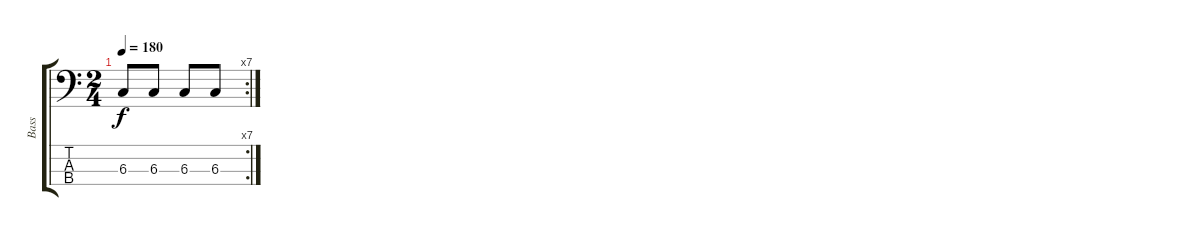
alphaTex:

\track ("Bass" "Bass") {instrument electricbassfinger}
\staff {score tabs}
\tuning (E2 B1 Gb1 Db1) {hide}
\rc 7
\ts (2 4)
\tempo 180
\clef f4
\ks c
6.3.8{dy f} 6.3.8 6.3.8 6.3.8
